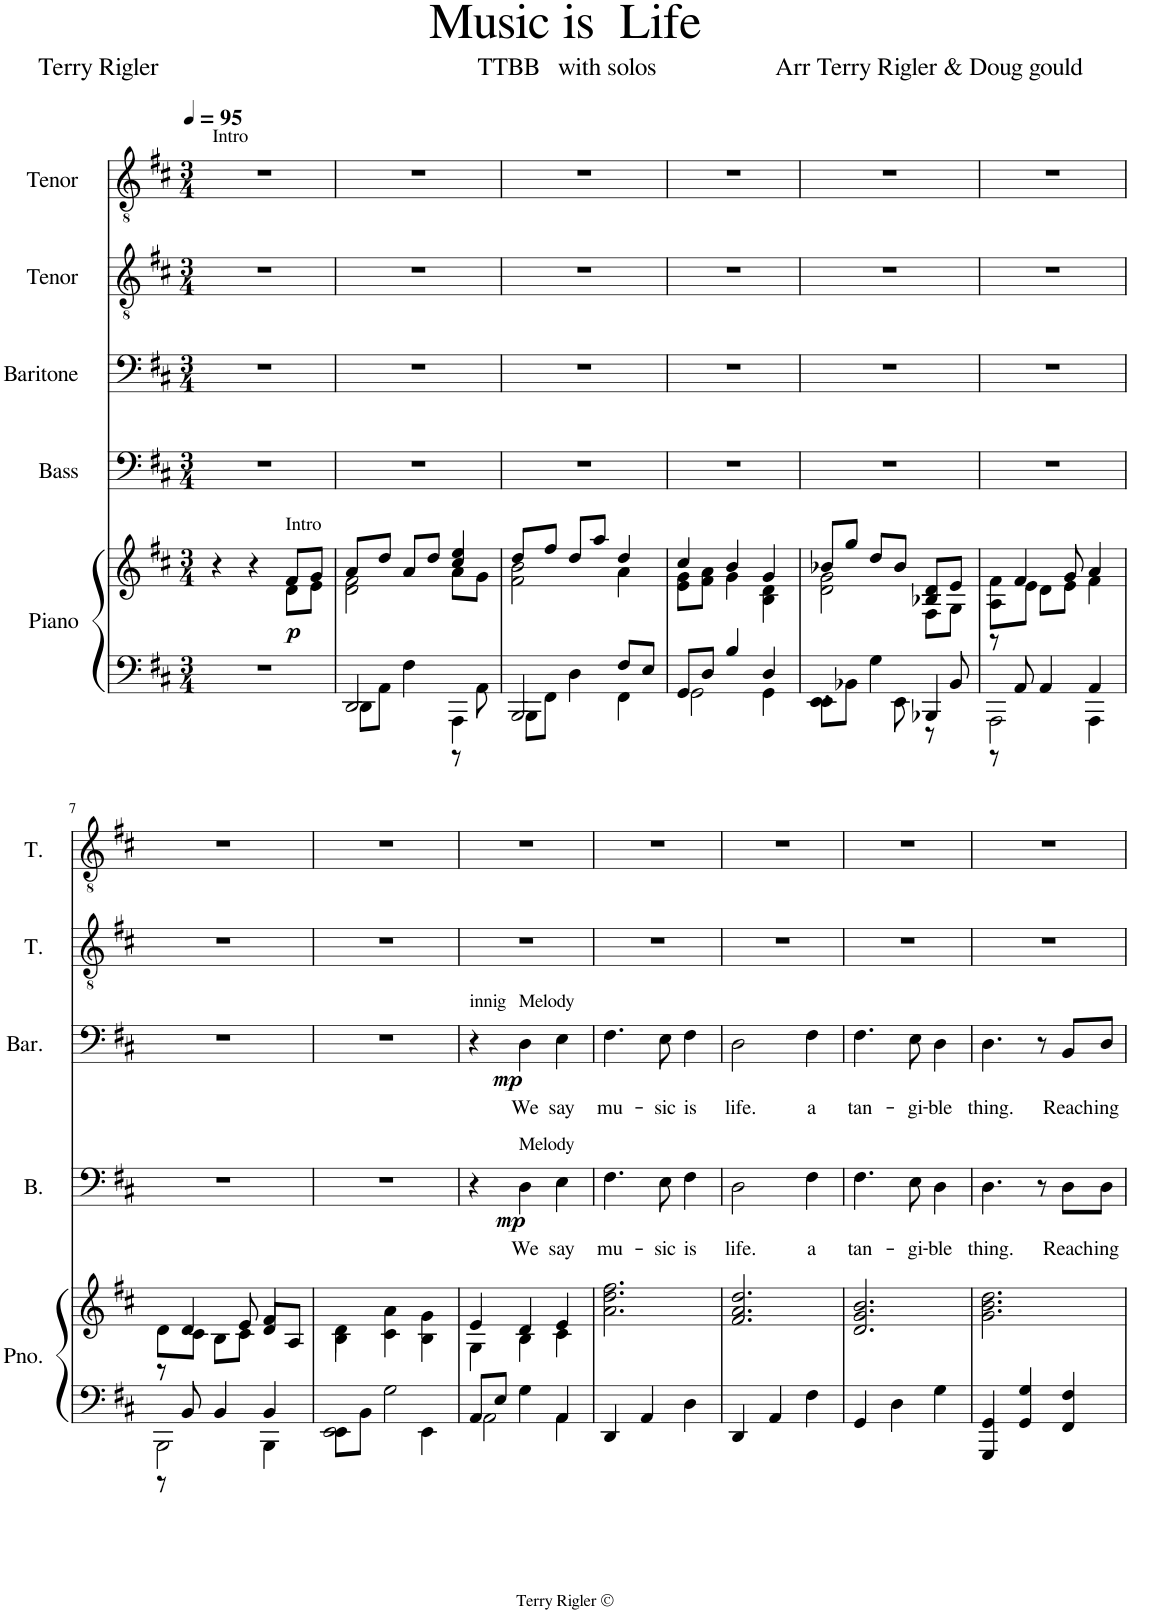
**kern	**kern	**dynam	**kern	**text	**dynam	**kern	**text	**dynam	**kern	**kern
*part5	*part5	*part5	*part4	*part4	*part4	*part3	*part3	*part3	*part2	*part1
*staff6	*staff5	*staff5/6	*staff4	*staff4	*staff4	*staff3	*staff3	*staff3	*staff2	*staff1
*I"Piano	*	*	*I"Bass	*	*	*I"Baritone	*	*	*I"Tenor	*I"Tenor
*I'Pno.	*	*	*I'B.	*	*	*I'Bar.	*	*	*I'T.	*I'T.
*clefF4	*clefG2	*	*clefF4	*	*	*clefF4	*	*	*clefGv2	*clefGv2
*k[f#c#]	*k[f#c#]	*	*k[f#c#]	*	*	*k[f#c#]	*	*	*k[f#c#]	*k[f#c#]
*M3/4	*M3/4	*	*M3/4	*	*	*M3/4	*	*	*M3/4	*M3/4
*MM95	*MM95	*	*MM95	*	*	*MM95	*	*	*MM95	*MM95
=1	=1	=1	=1	=1	=1	=1	=1	=1	=1	=1
*	*^	*	*	*	*	*	*	*	*	*
!	!	!	!	!	!	!	!	!	!	!	!LO:TX:a:t=Intro
2.r	4r	2ryy	.	2.r	.	.	2.r	.	.	2.r	2.r
.	4r	.	.	.	.	.	.	.	.	.	.
!	!LO:TX:a:t=Intro	!	!	!	!	!	!	!	!	!	!
!	!	!	!LO:DY:b	!	!	!	!	!	!	!	!
.	8d\L	8f#/L	p	.	.	.	.	.	.	.	.
.	8e\J	8g/J	.	.	.	.	.	.	.	.	.
=2	=2	=2	=2	=2	=2	=2	=2	=2	=2	=2	=2
*^	*	*	*	*	*	*	*	*	*	*	*
2DD/	8DD\L	8a/L	2d\ 2f#\	.	2.r	.	.	2.r	.	.	2.r	2.r
.	8AA\J	8dd/J	.	.	.	.	.	.	.	.	.	.
.	4F#\	8a/L	.	.	.	.	.	.	.	.	.	.
.	.	8dd/J	.	.	.	.	.	.	.	.	.	.
4AAA\	8r	4cc#/ 4ee/	8a\L	.	.	.	.	.	.	.	.	.
.	8AA\	.	8g\J	.	.	.	.	.	.	.	.	.
=3	=3	=3	=3	=3	=3	=3	=3	=3	=3	=3	=3	=3
2BBB/	8BBB\L	8dd/L	2f#\ 2b\	.	2.r	.	.	2.r	.	.	2.r	2.r
.	8FF#\J	8ff#/J	.	.	.	.	.	.	.	.	.	.
.	4D\	8dd/L	.	.	.	.	.	.	.	.	.	.
.	.	8aa/J	.	.	.	.	.	.	.	.	.	.
4FF#\	8F#/L	4dd/	4a\	.	.	.	.	.	.	.	.	.
.	8E/J	.	.	.	.	.	.	.	.	.	.	.
=4	=4	=4	=4	=4	=4	=4	=4	=4	=4	=4	=4	=4
2GG\	8GG/L	8e\ 8g\L	4cc#/	.	2.r	.	.	2.r	.	.	2.r	2.r
.	8D/J	8f#\ 8a\J	.	.	.	.	.	.	.	.	.	.
.	4B/	4g\	4b/	.	.	.	.	.	.	.	.	.
4GG\	4D/	4B\ 4d\	4g/	.	.	.	.	.	.	.	.	.
=5	=5	=5	=5	=5	=5	=5	=5	=5	=5	=5	=5	=5
4.EE\	8EE\L	8b-X/L	2d\ 2g\	.	2.r	.	.	2.r	.	.	2.r	2.r
.	8BB-X\J	8gg/J	.	.	.	.	.	.	.	.	.	.
.	4G\	8dd/L	.	.	.	.	.	.	.	.	.	.
8EE\	.	8b-/J	.	.	.	.	.	.	.	.	.	.
4BBB-X/	8r	8B-X/ 8d/L	8F#\L	.	.	.	.	.	.	.	.	.
.	8BB-/	8e/J	8G\J	.	.	.	.	.	.	.	.	.
=6	=6	=6	=6	=6	=6	=6	=6	=6	=6	=6	=6	=6
2AAA\	8r	8A\ 8f#\L	8r	.	2.r	.	.	2.r	.	.	2.r	2.r
.	8AA/	8e\J	4f#/	.	.	.	.	.	.	.	.	.
.	4AA/	8d\L	.	.	.	.	.	.	.	.	.	.
.	.	8e\J	8g/	.	.	.	.	.	.	.	.	.
4AAA\	4AA/	4f#\	4a/	.	.	.	.	.	.	.	.	.
!!LO:LB:g=z
=7	=7	=7	=7	=7	=7	=7	=7	=7	=7	=7	=7	=7
2BBB\	8r	8d\L	8r	.	2.r	.	.	2.r	.	.	2.r	2.r
.	8BB/	8c#\J	4d/	.	.	.	.	.	.	.	.	.
.	4BB/	8B\L	.	.	.	.	.	.	.	.	.	.
.	.	8c#\J	8e/	.	.	.	.	.	.	.	.	.
4BBB\	4BB/	8d/L	4f#/	.	.	.	.	.	.	.	.	.
.	.	8A/J	.	.	.	.	.	.	.	.	.	.
=8	=8	=8	=8	=8	=8	=8	=8	=8	=8	=8	=8	=8
2EE\	8EE\L	4B\	4d\	.	2.r	.	.	2.r	.	.	2.r	2.r
.	8BB\J	.	.	.	.	.	.	.	.	.	.	.
.	2G\	4c#\	4a\	.	.	.	.	.	.	.	.	.
4EE\	.	4B\	4g\	.	.	.	.	.	.	.	.	.
=9	=9	=9	=9	=9	=9	=9	=9	=9	=9	=9	=9	=9
!	!	!	!	!	!	!	!	!LO:TX:a:t=innig	!	!	!	!
2AA\	8AA/L	4G\	4e/	.	4r	.	.	4r	.	.	2.r	2.r
.	8E/J	.	.	.	.	.	.	.	.	.	.	.
!	!	!	!	!	!	!	!	!LO:TX:a:t=Melody	!	!	!	!
!	!	!	!	!	!LO:TX:a:t=Melody	!	!	!	!	!	!	!
!	!	!	!	!	!	!LO:LY:b	!LO:DY:b	!	!LO:LY:b	!LO:DY:b	!	!
.	4G\	4B\	4d/	.	4D\	We	mp	4D\	We	mp	.	.
!	!	!	!	!	!	!LO:LY:b	!	!	!LO:LY:b	!	!	!
4AA/	4AA\	4c#\	4e/	.	4E\	say	.	4E\	say	.	.	.
=10	=10	=10	=10	=10	=10	=10	=10	=10	=10	=10	=10	=10
!	!	!	!	!	!	!LO:LY:b	!	!	!LO:LY:b	!	!	!
*v	*v	*	*	*	*	*	*	*	*	*	*	*
*	*v	*v	*	*	*	*	*	*	*	*	*
4DD/	2.a\ 2.dd\ 2.ff#\	.	4.F#\	mu-	.	4.F#\	mu-	.	2.r	2.r
4AA/	.	.	.	.	.	.	.	.	.	.
!	!	!	!	!LO:LY:b	!	!	!LO:LY:b	!	!	!
.	.	.	8E\	-sic	.	8E\	-sic	.	.	.
!	!	!	!	!LO:LY:b	!	!	!LO:LY:b	!	!	!
4D\	.	.	4F#\	is	.	4F#\	is	.	.	.
=11	=11	=11	=11	=11	=11	=11	=11	=11	=11	=11
!	!	!	!	!LO:LY:b	!	!	!LO:LY:b	!	!	!
4DD/	2.f#/ 2.a/ 2.dd/	.	2D\	life.	.	2D\	life.	.	2.r	2.r
4AA/	.	.	.	.	.	.	.	.	.	.
!	!	!	!	!LO:LY:b	!	!	!LO:LY:b	!	!	!
4F#\	.	.	4F#\	a	.	4F#\	a	.	.	.
=12	=12	=12	=12	=12	=12	=12	=12	=12	=12	=12
!	!	!	!	!LO:LY:b	!	!	!LO:LY:b	!	!	!
4GG/	2.d/ 2.g/ 2.b/	.	4.F#\	tan-	.	4.F#\	tan-	.	2.r	2.r
4D\	.	.	.	.	.	.	.	.	.	.
!	!	!	!	!LO:LY:b	!	!	!LO:LY:b	!	!	!
.	.	.	8E\	-gi-	.	8E\	-gi-	.	.	.
!	!	!	!	!LO:LY:b	!	!	!LO:LY:b	!	!	!
4G\	.	.	4D\	-ble	.	4D\	-ble	.	.	.
=13	=13	=13	=13	=13	=13	=13	=13	=13	=13	=13
!	!	!	!	!LO:LY:b	!	!	!LO:LY:b	!	!	!
4GGG/ 4GG/	2.g\ 2.b\ 2.dd\	.	4.D\	thing.	.	4.D\	thing.	.	2.r	2.r
4GG/ 4G/	.	.	.	.	.	.	.	.	.	.
.	.	.	8r	.	.	8r	.	.	.	.
!	!	!	!	!LO:LY:b	!	!	!LO:LY:b	!	!	!
4FF#/ 4F#/	.	.	8D\L	Reach	.	8BB/L	Reach	.	.	.
!	!	!	!	!LO:LY:b	!	!	!LO:LY:b	!	!	!
.	.	.	8D\J	ing	.	8D/J	ing	.	.	.
=	=	=	=	=	=	=	=	=	=	=
*-	*-	*-	*-	*-	*-	*-	*-	*-	*-	*-
